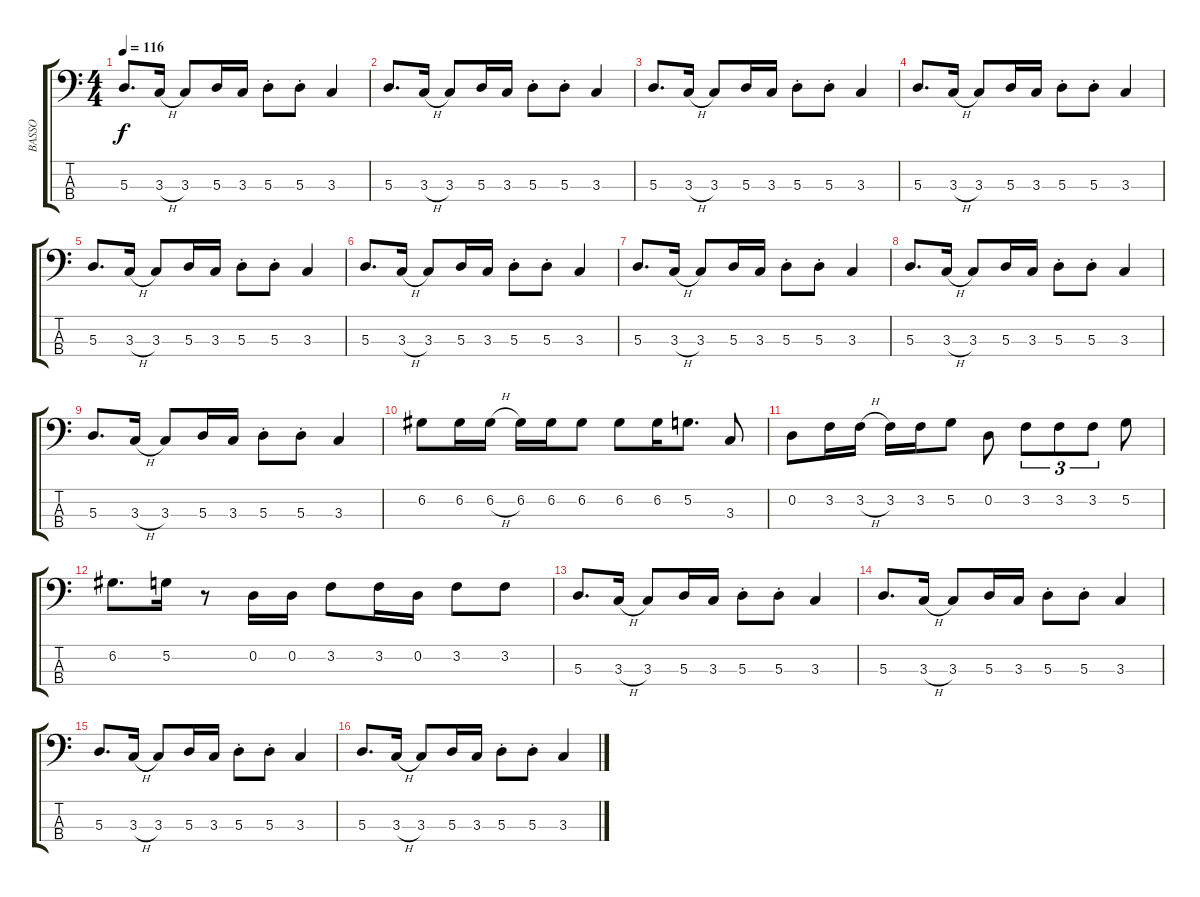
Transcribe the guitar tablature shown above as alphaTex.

\track ("BASSO" "BASSO") {instrument electricbasspick}
\staff {score tabs}
\tuning (G2 D2 A1 E1) {hide}
\ts (4 4)
\tempo 116
\clef f4
\ks c
5.3.8{d dy f} 3.3{h}.16 3.3.8 5.3.16 3.3.16 5.3{st}.8 5.3{st}.8 3.3.4 |
5.3.8{d} 3.3{h}.16 3.3.8 5.3.16 3.3.16 5.3{st}.8 5.3{st}.8 3.3.4 |
5.3.8{d} 3.3{h}.16 3.3.8 5.3.16 3.3.16 5.3{st}.8 5.3{st}.8 3.3.4 |
5.3.8{d} 3.3{h}.16 3.3.8 5.3.16 3.3.16 5.3{st}.8 5.3{st}.8 3.3.4 |
5.3.8{d} 3.3{h}.16 3.3.8 5.3.16 3.3.16 5.3{st}.8 5.3{st}.8 3.3.4 |
5.3.8{d} 3.3{h}.16 3.3.8 5.3.16 3.3.16 5.3{st}.8 5.3{st}.8 3.3.4 |
5.3.8{d} 3.3{h}.16 3.3.8 5.3.16 3.3.16 5.3{st}.8 5.3{st}.8 3.3.4 |
5.3.8{d} 3.3{h}.16 3.3.8 5.3.16 3.3.16 5.3{st}.8 5.3{st}.8 3.3.4 |
5.3.8{d} 3.3{h}.16 3.3.8 5.3.16 3.3.16 5.3{st}.8 5.3{st}.8 3.3.4 |
6.2.8 6.2.16 6.2{h}.16 6.2.16 6.2.16 6.2.8 6.2.8 6.2.16 5.2.8{d} 3.3.8 |
0.2.8 3.2.16 3.2{h}.16 3.2.16 3.2.16 5.2.8 0.2.8 3.2.8{tu (3 2)} 3.2.8{tu (3 2)} 3.2.8{tu (3 2)} 5.2.8 |
6.2.8{d} 5.2.16 r.8 0.2.16 0.2.16 3.2.8 3.2.16 0.2.16 3.2.8 3.2.8 |
5.3.8{d} 3.3{h}.16 3.3.8 5.3.16 3.3.16 5.3{st}.8 5.3{st}.8 3.3.4 |
5.3.8{d} 3.3{h}.16 3.3.8 5.3.16 3.3.16 5.3{st}.8 5.3{st}.8 3.3.4 |
5.3.8{d} 3.3{h}.16 3.3.8 5.3.16 3.3.16 5.3{st}.8 5.3{st}.8 3.3.4 |
5.3.8{d} 3.3{h}.16 3.3.8 5.3.16 3.3.16 5.3{st}.8 5.3{st}.8 3.3.4
